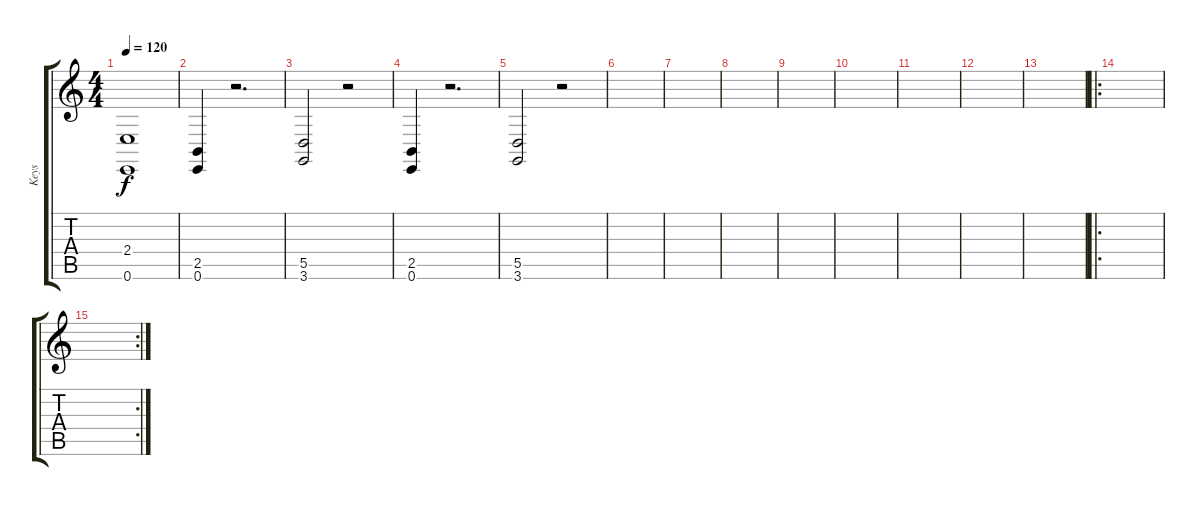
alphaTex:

\track ("Keys" "Keys") {instrument stringensemble2}
\staff {score tabs}
\tuning (E4 B3 G3 D3 A2 E2) {hide}
\ts (4 4)
\tempo 120
\clef g2
\ks c
(2.4 0.6{t}).1{dy f} |
(2.5 0.6).4 r.2{d} |
(5.5 3.6).2 r.2 |
(2.5 0.6).4 r.2{d} |
(5.5 3.6).2 r.2 |
|
|
|
|
|
|
|
|
\ro
|
\rc 2
